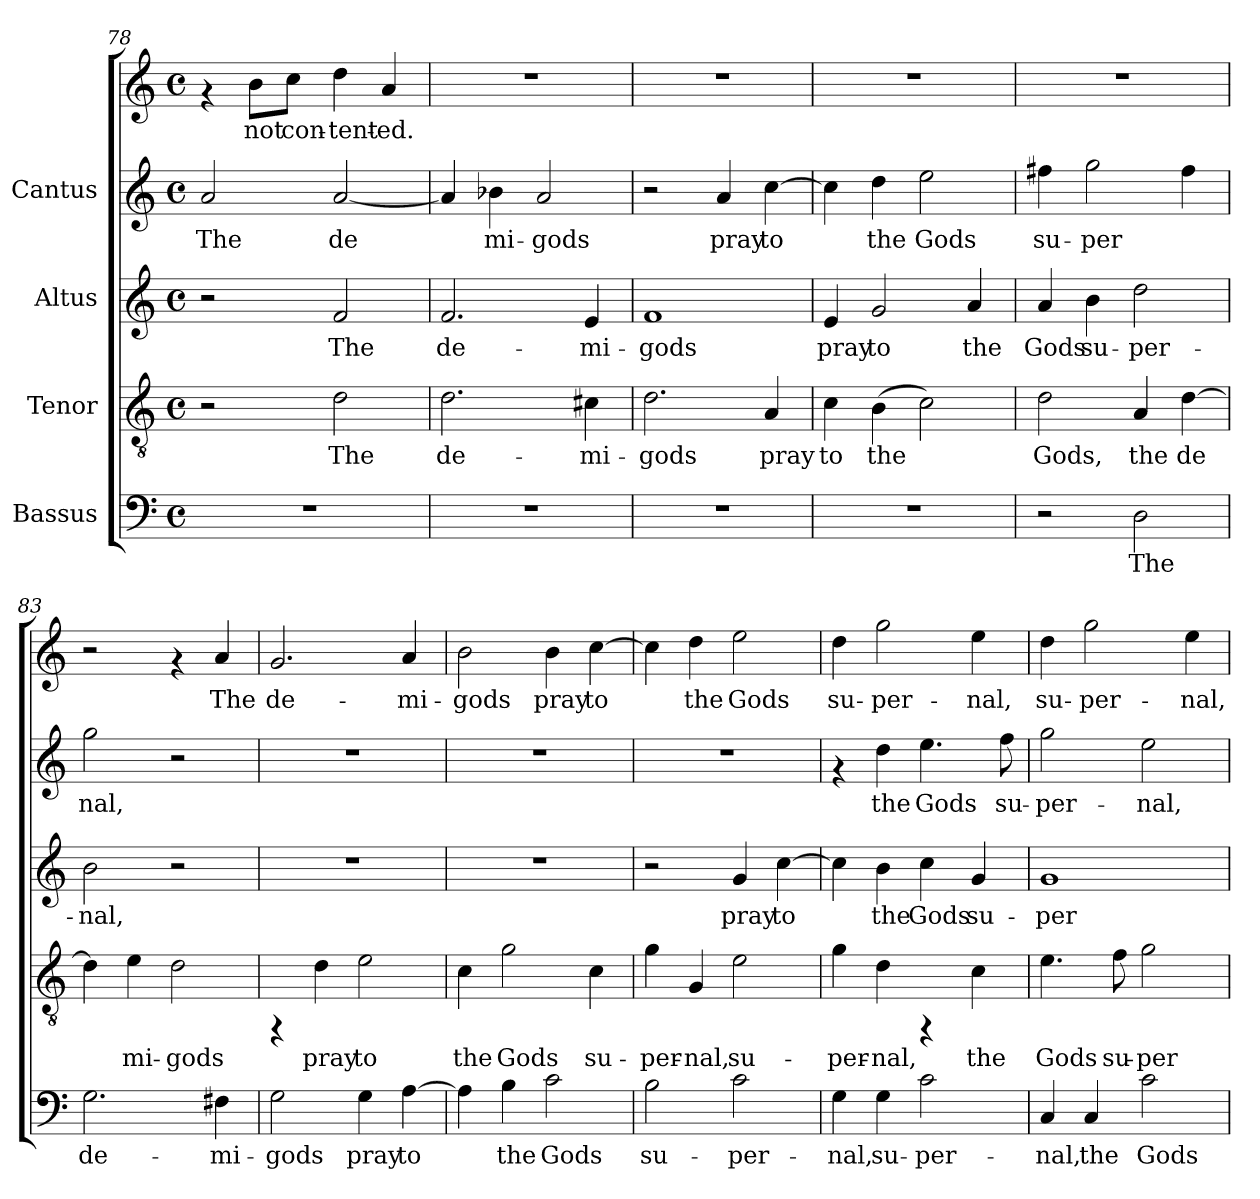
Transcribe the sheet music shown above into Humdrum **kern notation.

**kern	**text	**kern	**text	**kern	**text	**kern	**text	**kern	**text
*part4	*part4	*part3	*part3	*part2	*part2	*part1	*part1	*part1	*part1
*staff5	*staff5	*staff4	*staff4	*staff3	*staff3	*staff2	*staff2	*staff1	*staff1
*I"Bassus	*	*I"Tenor	*	*I"Altus	*	*I"Cantus	*	*	*
*clefF4	*	*clefGv2	*	*clefG2	*	*clefG2	*	*clefG2	*
*M4/4	*	*M4/4	*	*M4/4	*	*M4/4	*	*M4/4	*
*met(c)	*	*met(c)	*	*met(c)	*	*met(c)	*	*met(c)	*
=78	=78	=78	=78	=78	=78	=78	=78	=78	=78
!	!	!	!	!	!	!	!LO:LY:b:cj	!	!
1r	.	2r	.	2r	.	2a/	The	4rf	.
!	!	!	!	!	!	!	!	!	!LO:LY:b:cj
.	.	.	.	.	.	.	.	8b\L	not
!	!	!	!	!	!	!	!	!	!LO:LY:b:cj
.	.	.	.	.	.	.	.	8cc\J	con-
!	!	!	!LO:LY:b:cj	!	!LO:LY:b:cj	!	!LO:LY:b:cj	!	!LO:LY:b:cj
.	.	2d\	The	2f/	The	[<2a/	de-	4dd\	-tent-
!	!	!	!	!	!	!	!	!	!LO:LY:b:cj
.	.	.	.	.	.	.	.	4a/	-ed.
=79	=79	=79	=79	=79	=79	=79	=79	=79	=79
!	!	!	!LO:LY:b:cj	!	!LO:LY:b:cj	!	!LO:LY:b:cj	!	!
1r	.	2.d\	de-	2.f/	de-	4a/]	-	1r	.
!	!	!	!	!	!	!	!LO:LY:b:cj	!	!
.	.	.	.	.	.	4b-X\	mi-	.	.
!	!	!	!	!	!	!	!LO:LY:b:cj	!	!
.	.	.	.	.	.	2a/	-gods	.	.
!	!	!	!LO:LY:b:cj	!	!LO:LY:b:cj	!	!	!	!
.	.	4c#X\	-mi-	4e/	-mi-	.	.	.	.
=80	=80	=80	=80	=80	=80	=80	=80	=80	=80
!	!	!	!LO:LY:b:cj	!	!LO:LY:b:cj	!	!	!	!
1r	.	2.d\	-gods	1f	-gods	2r	.	1r	.
!	!	!	!	!	!	!	!LO:LY:b:cj	!	!
.	.	.	.	.	.	4a/	pray	.	.
!	!	!	!LO:LY:b:cj	!	!	!	!LO:LY:b:cj	!	!
.	.	4A/	pray	.	.	[>4cc\	to	.	.
!!LO:PB:g=z
=81	=81	=81	=81	=81	=81	=81	=81	=81	=81
!	!	!	!LO:LY:b:cj	!	!LO:LY:b:cj	!	!LO:LY:b:cj	!	!
1r	.	4c\	to	4e/	pray	4cc\]	.	1r	.
!	!	!	!LO:LY:b:cj	!	!LO:LY:b:cj	!	!LO:LY:b:cj	!	!
.	.	(>4B\	the	2g/	to	4dd\	the	.	.
!	!	!	!LO:LY:b:cj	!	!	!	!LO:LY:b:cj	!	!
.	.	2c\)	.	.	.	2ee\	Gods	.	.
!	!	!	!	!	!LO:LY:b:cj	!	!	!	!
.	.	.	.	4a/	the	.	.	.	.
=82	=82	=82	=82	=82	=82	=82	=82	=82	=82
!	!	!	!LO:LY:b:cj	!	!LO:LY:b:cj	!	!LO:LY:b:cj	!	!
2r	.	2d\	Gods,	4a/	Gods	4ff#X\	su-	1r	.
!	!	!	!	!	!LO:LY:b:cj	!	!LO:LY:b:cj	!	!
.	.	.	.	4b\	su-	2gg\	-per-	.	.
!	!LO:LY:b:cj	!	!LO:LY:b:cj	!	!LO:LY:b:cj	!	!	!	!
2D\	The	4A/	the	2dd\	-per-	.	.	.	.
!	!	!	!LO:LY:b:cj	!	!	!	!LO:LY:b:cj	!	!
.	.	[>4d\	de-	.	.	4ff#\	--	.	.
=83	=83	=83	=83	=83	=83	=83	=83	=83	=83
!	!LO:LY:b:cj	!	!LO:LY:b:cj	!	!LO:LY:b:cj	!	!LO:LY:b:cj	!	!
2.G\	de-	4d\]	-	2b\	-nal,	2gg\	nal,	2r	.
!	!	!	!LO:LY:b:cj	!	!	!	!	!	!
.	.	4e\	mi-	.	.	.	.	.	.
!	!	!	!LO:LY:b:cj	!	!	!	!	!	!
.	.	2d\	-gods	2r	.	2r	.	4rf	.
!	!LO:LY:b:cj	!	!	!	!	!	!	!	!LO:LY:b:cj
4F#X\	-mi-	.	.	.	.	.	.	4a/	-The
=84	=84	=84	=84	=84	=84	=84	=84	=84	=84
!	!LO:LY:b:cj	!	!	!	!	!	!	!	!LO:LY:b:cj
2G\	-gods	4rFF	.	1r	.	1r	.	2.g/	de-
!	!	!	!LO:LY:b:cj	!	!	!	!	!	!
.	.	4d\	pray	.	.	.	.	.	.
!	!LO:LY:b:cj	!	!LO:LY:b:cj	!	!	!	!	!	!
4G\	pray	2e\	to	.	.	.	.	.	.
!	!LO:LY:b:cj	!	!	!	!	!	!	!	!LO:LY:b:cj
[>4A\	to	.	.	.	.	.	.	4a/	-mi-
=85	=85	=85	=85	=85	=85	=85	=85	=85	=85
!	!LO:LY:b:cj	!	!LO:LY:b:cj	!	!	!	!	!	!LO:LY:b:cj
4A\]	.	4c\	the	1r	.	1r	.	2b\	-gods
!	!LO:LY:b:cj	!	!LO:LY:b:cj	!	!	!	!	!	!
4B\	the	2g\	Gods	.	.	.	.	.	.
!	!LO:LY:b:cj	!	!	!	!	!	!	!	!LO:LY:b:cj
2c\	Gods	.	.	.	.	.	.	4b\	pray
!	!	!	!LO:LY:b:cj	!	!	!	!	!	!LO:LY:b:cj
.	.	4c\	su-	.	.	.	.	[>4cc\	to
!!LO:LB:g=z
=86	=86	=86	=86	=86	=86	=86	=86	=86	=86
!	!LO:LY:b:cj	!	!LO:LY:b:cj	!	!	!	!	!	!LO:LY:b:cj
2B\	su-	4g\	-per-	2r	.	1r	.	4cc\]	.
!	!	!	!LO:LY:b:cj	!	!	!	!	!	!LO:LY:b:cj
.	.	4G/	-nal,	.	.	.	.	4dd\	the
!	!LO:LY:b:cj	!	!LO:LY:b:cj	!	!LO:LY:b:cj	!	!	!	!LO:LY:b:cj
2c\	-per-	2e\	su-	4g/	pray	.	.	2ee\	Gods
!	!	!	!	!	!LO:LY:b:cj	!	!	!	!
.	.	.	.	[>4cc\	to	.	.	.	.
=87	=87	=87	=87	=87	=87	=87	=87	=87	=87
!	!LO:LY:b:cj	!	!LO:LY:b:cj	!	!LO:LY:b:cj	!	!	!	!LO:LY:b:cj
4G\	-nal,	4g\	-per-	4cc\]	.	4rf	.	4dd\	su-
!	!LO:LY:b:cj	!	!LO:LY:b:cj	!	!LO:LY:b:cj	!	!LO:LY:b:cj	!	!LO:LY:b:cj
4G\	su-	4d\	-nal,	4b\	the	4dd\	the	2gg\	-per-
!	!LO:LY:b:cj	!	!	!	!LO:LY:b:cj	!	!LO:LY:b:cj	!	!
2c\	-per-	4rFF	.	4cc\	Gods	4.ee\	Gods	.	.
!	!	!	!LO:LY:b:cj	!	!LO:LY:b:cj	!	!	!	!LO:LY:b:cj
.	.	4c\	the	4g/	su-	.	.	4ee\	-nal,
!	!	!	!	!	!	!	!LO:LY:b:cj	!	!
.	.	.	.	.	.	8ff\	su-	.	.
=88	=88	=88	=88	=88	=88	=88	=88	=88	=88
!	!LO:LY:b:cj	!	!LO:LY:b:cj	!	!LO:LY:b:cj	!	!LO:LY:b:cj	!	!LO:LY:b:cj
4C/	-nal,	4.e\	Gods	1g	-per-	2gg\	per-	4dd\	-su-
!	!LO:LY:b:cj	!	!	!	!	!	!	!	!LO:LY:b:cj
4C/	the	.	.	.	.	.	.	2gg\	-per-
!	!	!	!LO:LY:b:cj	!	!	!	!	!	!
.	.	8f\	su-	.	.	.	.	.	.
!	!LO:LY:b:cj	!	!LO:LY:b:cj	!	!	!	!LO:LY:b:cj	!	!
2c\	Gods	2g\	-per-	.	.	2ee\	-nal,	.	.
!	!	!	!	!	!	!	!	!	!LO:LY:b:cj
.	.	.	.	.	.	.	.	4ee\	-nal,
=	=	=	=	=	=	=	=	=	=
*-	*-	*-	*-	*-	*-	*-	*-	*-	*-
